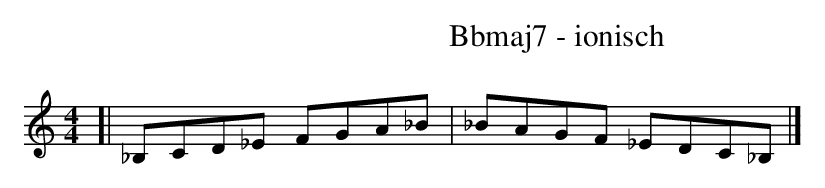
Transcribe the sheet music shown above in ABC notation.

X:1
T:Bbmaj7 - ionisch
M:4/4
L:1/8
K:C
[|_B,CD_E FGA_B|_BAGF _EDC_B,|]
